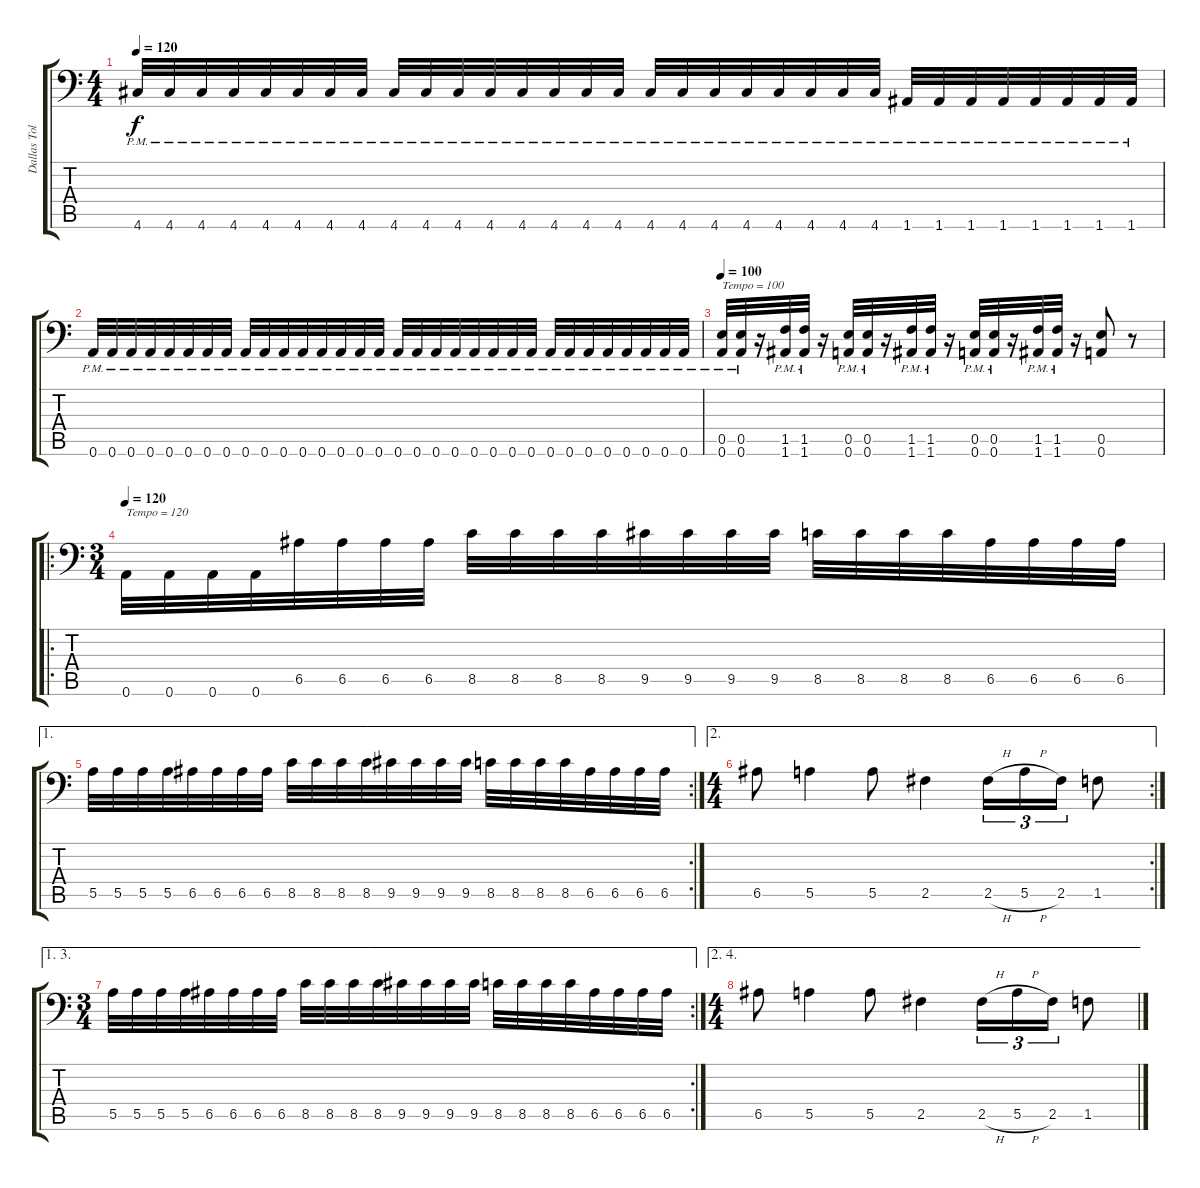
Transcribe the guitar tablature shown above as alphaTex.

\track ("Dallas Toler-Wade" "Dallas Tol") {instrument distortionguitar}
\staff {score tabs}
\tuning (B3 Gb3 D3 A2 E2 A1) {hide}
\ts (4 4)
\tempo 120
\clef f4
\ks c
4.6{pm}.32{dy f} 4.6{pm}.32 4.6{pm}.32 4.6{pm}.32 4.6{pm}.32 4.6{pm}.32 4.6{pm}.32 4.6{pm}.32 4.6{pm}.32 4.6{pm}.32 4.6{pm}.32 4.6{pm}.32 4.6{pm}.32 4.6{pm}.32 4.6{pm}.32 4.6{pm}.32 4.6{pm}.32 4.6{pm}.32 4.6{pm}.32 4.6{pm}.32 4.6{pm}.32 4.6{pm}.32 4.6{pm}.32 4.6{pm}.32 1.6{pm}.32 1.6{pm}.32 1.6{pm}.32 1.6{pm}.32 1.6{pm}.32 1.6{pm}.32 1.6{pm}.32 1.6{pm}.32 |
0.6{pm}.32 0.6{pm}.32 0.6{pm}.32 0.6{pm}.32 0.6{pm}.32 0.6{pm}.32 0.6{pm}.32 0.6{pm}.32 0.6{pm}.32 0.6{pm}.32 0.6{pm}.32 0.6{pm}.32 0.6{pm}.32 0.6{pm}.32 0.6{pm}.32 0.6{pm}.32 0.6{pm}.32 0.6{pm}.32 0.6{pm}.32 0.6{pm}.32 0.6{pm}.32 0.6{pm}.32 0.6{pm}.32 0.6{pm}.32 0.6{pm}.32 0.6{pm}.32 0.6{pm}.32 0.6{pm}.32 0.6{pm}.32 0.6{pm}.32 0.6{pm}.32 0.6{pm}.32 |
\tempo 100
(0.5{pm} 0.6{pm}).32{txt "Tempo = 100"} (0.5{pm} 0.6{pm}).32 r.16 (1.5{pm} 1.6{pm}).32 (1.5{pm} 1.6{pm}).32 r.16 (0.5{pm} 0.6{pm}).32 (0.5{pm} 0.6{pm}).32 r.16 (1.5{pm} 1.6{pm}).32 (1.5{pm} 1.6{pm}).32 r.16 (0.5{pm} 0.6{pm}).32 (0.5{pm} 0.6{pm}).32 r.16 (1.5{pm} 1.6{pm}).32 (1.5{pm} 1.6{pm}).32 r.16 (0.5 0.6).8 r.8 |
\ro
\ts (3 4)
\tempo 120
0.6.32{txt "Tempo = 120"} 0.6.32 0.6.32 0.6.32 6.5.32 6.5.32 6.5.32 6.5.32 8.5.32 8.5.32 8.5.32 8.5.32 9.5.32 9.5.32 9.5.32 9.5.32 8.5.32 8.5.32 8.5.32 8.5.32 6.5.32 6.5.32 6.5.32 6.5.32 |
\ae 1
\rc 2
5.5.32 5.5.32 5.5.32 5.5.32 6.5.32 6.5.32 6.5.32 6.5.32 8.5.32 8.5.32 8.5.32 8.5.32 9.5.32 9.5.32 9.5.32 9.5.32 8.5.32 8.5.32 8.5.32 8.5.32 6.5.32 6.5.32 6.5.32 6.5.32 |
\ae 2
\rc 2
\ts (4 4)
6.5.8 5.5.4 5.5.8 2.5.4 2.5{h}.16{tu (3 2)} 5.5{h}.16{tu (3 2)} 2.5.16{tu (3 2)} 1.5.8 |
\ae (1 3)
\rc 2
\ts (3 4)
5.5.32 5.5.32 5.5.32 5.5.32 6.5.32 6.5.32 6.5.32 6.5.32 8.5.32 8.5.32 8.5.32 8.5.32 9.5.32 9.5.32 9.5.32 9.5.32 8.5.32 8.5.32 8.5.32 8.5.32 6.5.32 6.5.32 6.5.32 6.5.32 |
\ae (2 4)
\ts (4 4)
6.5.8 5.5.4 5.5.8 2.5.4 2.5{h}.16{tu (3 2)} 5.5{h}.16{tu (3 2)} 2.5.16{tu (3 2)} 1.5.8
